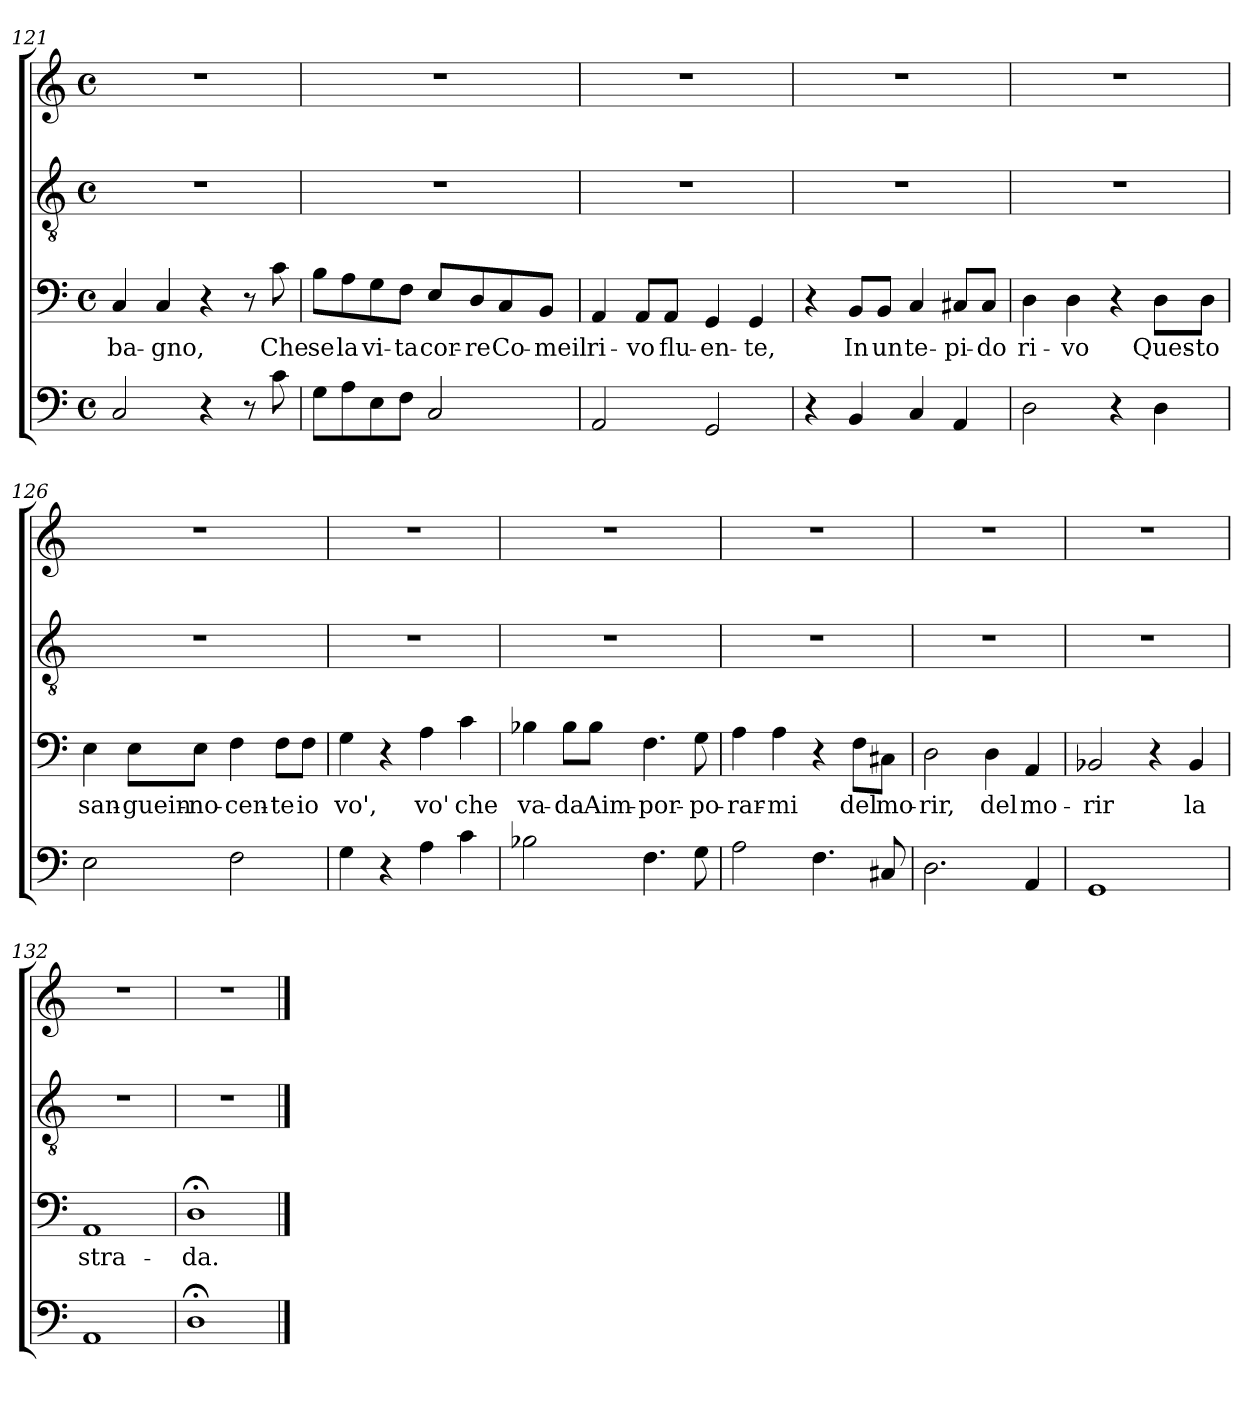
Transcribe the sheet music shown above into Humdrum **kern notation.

**kern	**kern	**text	**kern	**kern
*part4	*part3	*part3	*part2	*part1
*staff4	*staff3	*staff3	*staff2	*staff1
*clefF4	*clefF4	*	*clefGv2	*clefG2
*k[]	*k[]	*	*k[]	*k[]
*M4/4	*M4/4	*	*M4/4	*M4/4
*met(c)	*met(c)	*	*met(c)	*met(c)
=121	=121	=121	=121	=121
!	!	!LO:LY:b	!	!
2C/	4C/	ba-	1r	1r
!	!	!LO:LY:b	!	!
.	4C/	-gno,	.	.
4r	4r	.	.	.
8r	8r	.	.	.
!	!	!LO:LY:b	!	!
8c\	8c\	Che	.	.
=122	=122	=122	=122	=122
!	!	!LO:LY:b	!	!
8G\L	8B\L	se	1r	1r
!	!	!LO:LY:b	!	!
8A\	8A\	la	.	.
!	!	!LO:LY:b	!	!
8E\	8G\	vi-	.	.
!	!	!LO:LY:b	!	!
8F\J	8F\J	-ta	.	.
!	!	!LO:LY:b	!	!
2C/	8E/L	cor-	.	.
!	!	!LO:LY:b	!	!
.	8D/	-re	.	.
!	!	!LO:LY:b	!	!
.	8C/	Co-	.	.
!	!	!LO:LY:b	!	!
.	8BB/J	-meil	.	.
=123	=123	=123	=123	=123
!	!	!LO:LY:b	!	!
2AA/	4AA/	ri-	1r	1r
!	!	!LO:LY:b	!	!
.	8AA/L	-vo	.	.
!	!	!LO:LY:b	!	!
.	8AA/J	flu-	.	.
!	!	!LO:LY:b	!	!
2GG/	4GG/	-en-	.	.
!	!	!LO:LY:b	!	!
.	4GG/	-te,	.	.
=124	=124	=124	=124	=124
4r	4r	.	1r	1r
!	!	!LO:LY:b	!	!
4BB/	8BB/L	In	.	.
!	!	!LO:LY:b	!	!
.	8BB/J	un	.	.
!	!	!LO:LY:b	!	!
4C/	4C/	te-	.	.
!	!	!LO:LY:b	!	!
4AA/	8C#X/L	-pi-	.	.
!	!	!LO:LY:b	!	!
.	8C#/J	-do	.	.
!!LO:PB:g=z
=125	=125	=125	=125	=125
!	!	!LO:LY:b	!	!
2D\	4D\	ri-	1r	1r
!	!	!LO:LY:b	!	!
.	4D\	-vo	.	.
4r	4r	.	.	.
!	!	!LO:LY:b	!	!
4D\	8D\L	Ques-	.	.
!	!	!LO:LY:b	!	!
.	8D\J	-to	.	.
=126	=126	=126	=126	=126
!	!	!LO:LY:b	!	!
2E\	4E\	san-	1r	1r
!	!	!LO:LY:b	!	!
.	8E\L	-guein-	.	.
!	!	!LO:LY:b	!	!
.	8E\J	-no-	.	.
!	!	!LO:LY:b	!	!
2F\	4F\	-cen-	.	.
!	!	!LO:LY:b	!	!
.	8F\L	-te	.	.
!	!	!LO:LY:b	!	!
.	8F\J	io	.	.
=127	=127	=127	=127	=127
!	!	!LO:LY:b	!	!
4G\	4G\	vo',	1r	1r
4r	4r	.	.	.
!	!	!LO:LY:b	!	!
4A\	4A\	vo'	.	.
!	!	!LO:LY:b	!	!
4c\	4c\	che	.	.
=128	=128	=128	=128	=128
!	!	!LO:LY:b	!	!
2B-X\	4B-X\	va-	1r	1r
!	!	!LO:LY:b	!	!
.	8B-\L	-da	.	.
!	!	!LO:LY:b	!	!
.	8B-\J	Aim-	.	.
!	!	!LO:LY:b	!	!
4.F\	4.F\	-por-	.	.
!	!	!LO:LY:b	!	!
8G\	8G\	-po-	.	.
=129	=129	=129	=129	=129
!	!	!LO:LY:b	!	!
2A\	4A\	-rar-	1r	1r
!	!	!LO:LY:b	!	!
.	4A\	-mi	.	.
4.F\	4r	.	.	.
!	!	!LO:LY:b	!	!
.	8F\L	del	.	.
!	!	!LO:LY:b	!	!
8C#X/	8C#X\J	mo-	.	.
!!LO:LB:g=z
=130	=130	=130	=130	=130
!	!	!LO:LY:b	!	!
2.D\	2D\	-rir,	1r	1r
!	!	!LO:LY:b	!	!
.	4D\	del	.	.
!	!	!LO:LY:b	!	!
4AA/	4AA/	mo-	.	.
!!LO:LB:g=z
=131	=131	=131	=131	=131
!	!	!LO:LY:b	!	!
1GG	2BB-X/	-rir	1r	1r
.	4r	.	.	.
!	!	!LO:LY:b	!	!
.	4BB-/	la	.	.
=132	=132	=132	=132	=132
!	!	!LO:LY:b	!	!
1AA	1AA	stra-	1r	1r
=133	=133	=133	=133	=133
!	!	!LO:LY:b	!	!
1D;<	1D;<	-da.	1r	1r
==	==	==	==	==
*-	*-	*-	*-	*-
